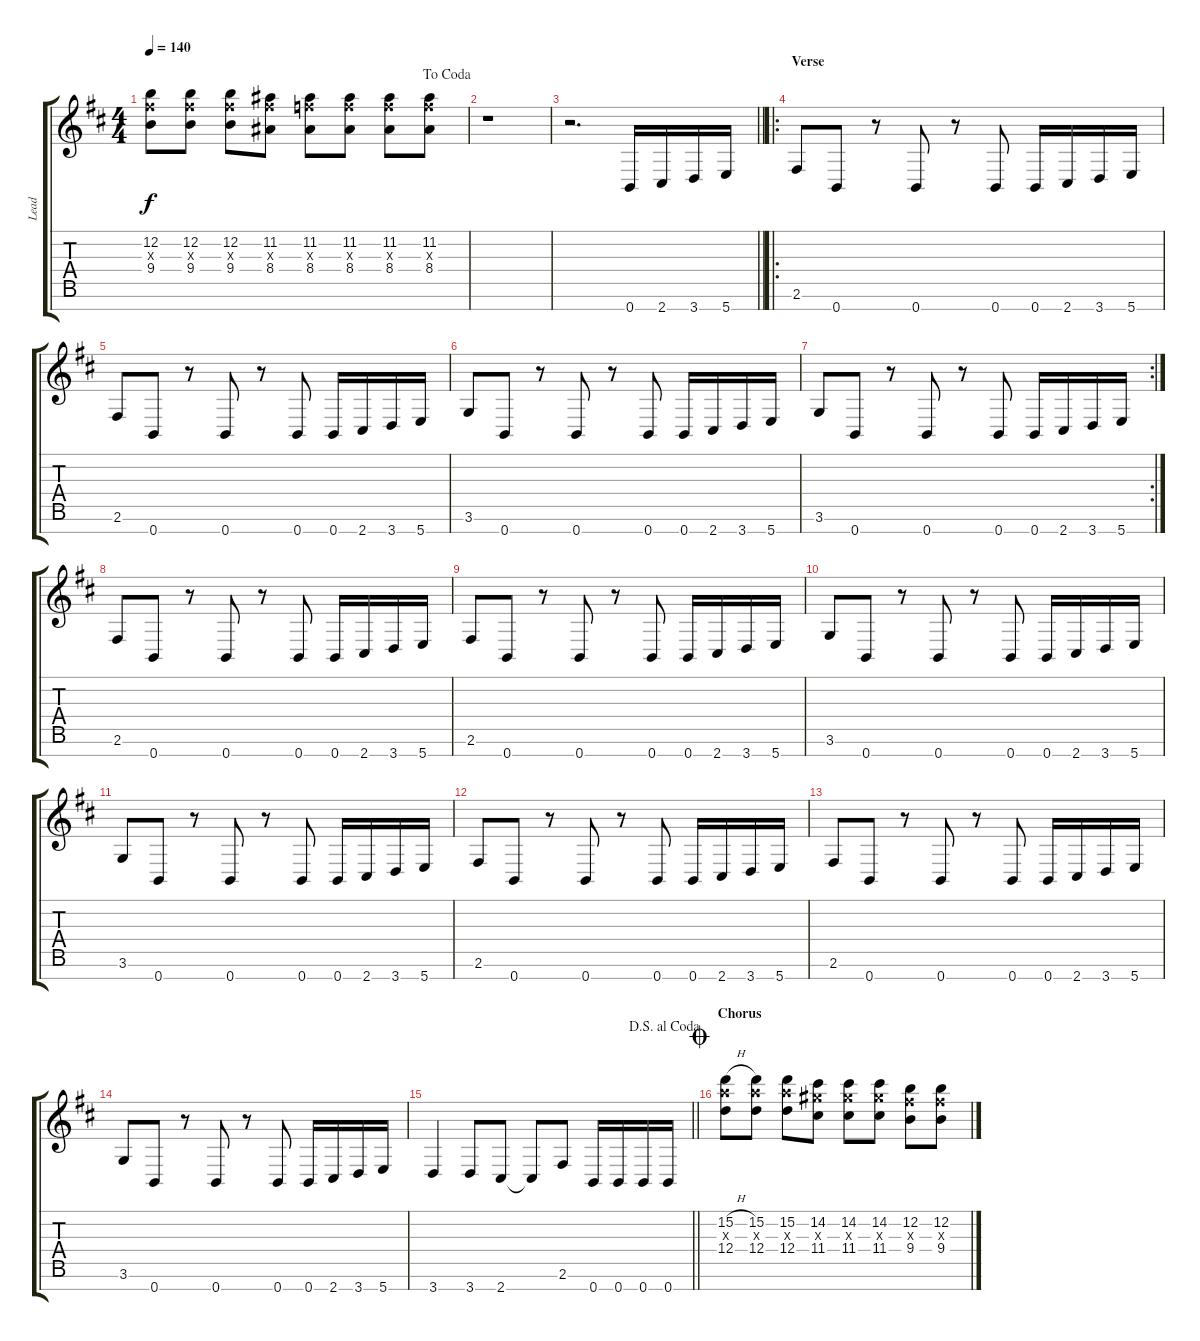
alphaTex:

\track ("Lead" "Lead") {instrument distortionguitar}
\staff {score tabs}
\tuning (E4 B3 G3 D3 A2 E2 B1) {hide}
\ts (4 4)
\jump dacoda
\tempo 140
\clef g2
\ks d
(12.2 11.3{x} 9.4).8{dy f} (12.2 11.3{x} 9.4).8 (12.2 11.3{x} 9.4).8 (11.2 11.3{x} 8.4).8 (11.2 10.3{x} 8.4).8 (11.2 10.3{x} 8.4).8 (11.2 10.3{x} 8.4).8 (11.2 10.3{x} 8.4).8 |
r.1 |
\barLineRight lightlight
r.2{d} 0.7.16 2.7.16 3.7.16 5.7.16 |
\ro
\section ("" "Verse")
2.6.8 0.7.8 r.8 0.7.8 r.8 0.7.8 0.7.16 2.7.16 3.7.16 5.7.16 |
2.6.8 0.7.8 r.8 0.7.8 r.8 0.7.8 0.7.16 2.7.16 3.7.16 5.7.16 |
3.6.8 0.7.8 r.8 0.7.8 r.8 0.7.8 0.7.16 2.7.16 3.7.16 5.7.16 |
\rc 2
3.6.8 0.7.8 r.8 0.7.8 r.8 0.7.8 0.7.16 2.7.16 3.7.16 5.7.16 |
2.6.8 0.7.8 r.8 0.7.8 r.8 0.7.8 0.7.16 2.7.16 3.7.16 5.7.16 |
2.6.8 0.7.8 r.8 0.7.8 r.8 0.7.8 0.7.16 2.7.16 3.7.16 5.7.16 |
3.6.8 0.7.8 r.8 0.7.8 r.8 0.7.8 0.7.16 2.7.16 3.7.16 5.7.16 |
3.6.8 0.7.8 r.8 0.7.8 r.8 0.7.8 0.7.16 2.7.16 3.7.16 5.7.16 |
2.6.8 0.7.8 r.8 0.7.8 r.8 0.7.8 0.7.16 2.7.16 3.7.16 5.7.16 |
2.6.8 0.7.8 r.8 0.7.8 r.8 0.7.8 0.7.16 2.7.16 3.7.16 5.7.16 |
3.6.8 0.7.8 r.8 0.7.8 r.8 0.7.8 0.7.16 2.7.16 3.7.16 5.7.16 |
\jump dalsegnoalcoda
\barLineRight lightlight
3.7.4 3.7.8 2.7.8 2.7{t}.8 2.6.8 0.7.16 0.7.16 0.7.16 0.7.16 |
\section ("" "Chorus")
\jump coda
(15.2{h} 14.3{x} 12.4).8 (15.2 14.3{x} 12.4).8 (15.2 14.3{x} 12.4).8 (14.2 13.3{x} 11.4).8 (14.2 13.3{x} 11.4).8 (14.2 13.3{x} 11.4).8 (12.2 11.3{x} 9.4).8 (12.2 11.3{x} 9.4).8
